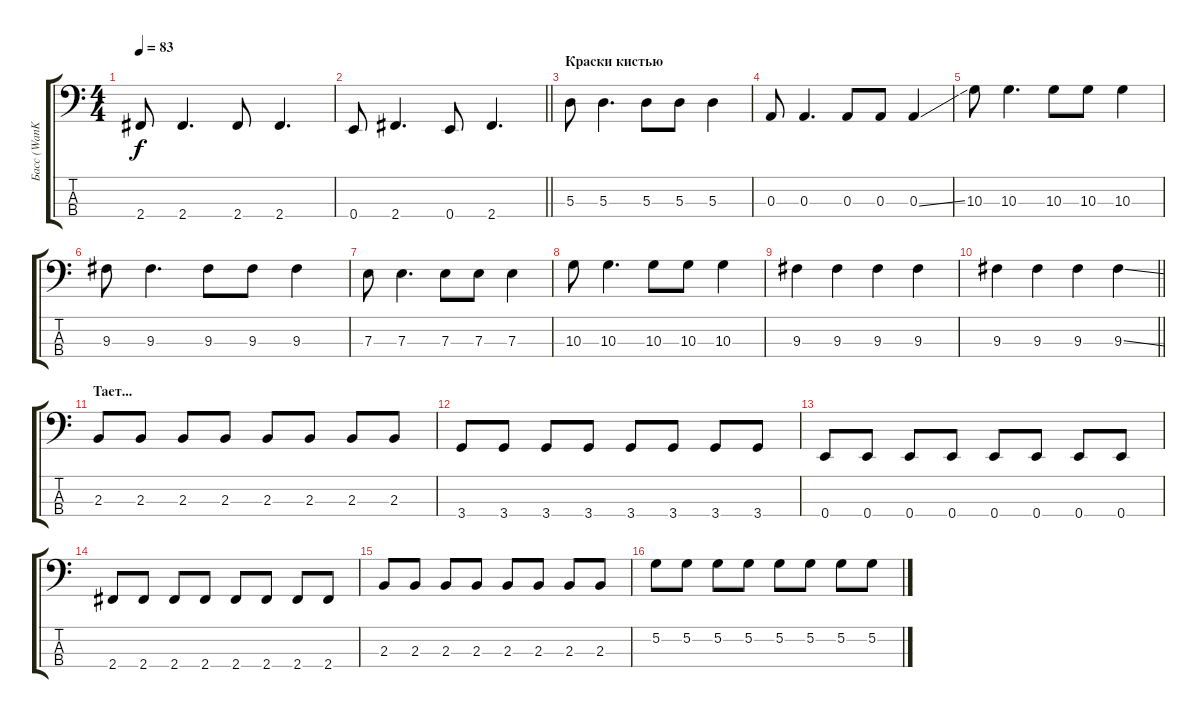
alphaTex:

\track ("Басс (WanKovsky)" "Басс (WanK") {instrument electricbasspick}
\staff {score tabs}
\tuning (G2 D2 A1 E1) {hide}
\ts (4 4)
\tempo 83
\clef f4
\ks c
2.4.8{dy f} 2.4.4{d} 2.4.8 2.4.4{d} |
\barLineRight lightlight
0.4.8 2.4.4{d} 0.4.8 2.4.4{d} |
\section ("" "Краски кистью")
5.3.8 5.3.4{d} 5.3.8 5.3.8 5.3.4 |
0.3.8 0.3.4{d} 0.3.8 0.3.8 0.3{ss}.4 |
10.3.8 10.3.4{d} 10.3.8 10.3.8 10.3.4 |
9.3.8 9.3.4{d} 9.3.8 9.3.8 9.3.4 |
7.3.8 7.3.4{d} 7.3.8 7.3.8 7.3.4 |
10.3.8 10.3.4{d} 10.3.8 10.3.8 10.3.4 |
9.3.4 9.3.4 9.3.4 9.3.4 |
\barLineRight lightlight
9.3.4 9.3.4 9.3.4 9.3{ss}.4 |
\section ("" "Тает...")
2.3.8 2.3.8 2.3.8 2.3.8 2.3.8 2.3.8 2.3.8 2.3.8 |
3.4.8 3.4.8 3.4.8 3.4.8 3.4.8 3.4.8 3.4.8 3.4.8 |
0.4.8 0.4.8 0.4.8 0.4.8 0.4.8 0.4.8 0.4.8 0.4.8 |
2.4.8 2.4.8 2.4.8 2.4.8 2.4.8 2.4.8 2.4.8 2.4.8 |
2.3.8 2.3.8 2.3.8 2.3.8 2.3.8 2.3.8 2.3.8 2.3.8 |
5.2.8 5.2.8 5.2.8 5.2.8 5.2.8 5.2.8 5.2.8 5.2.8
